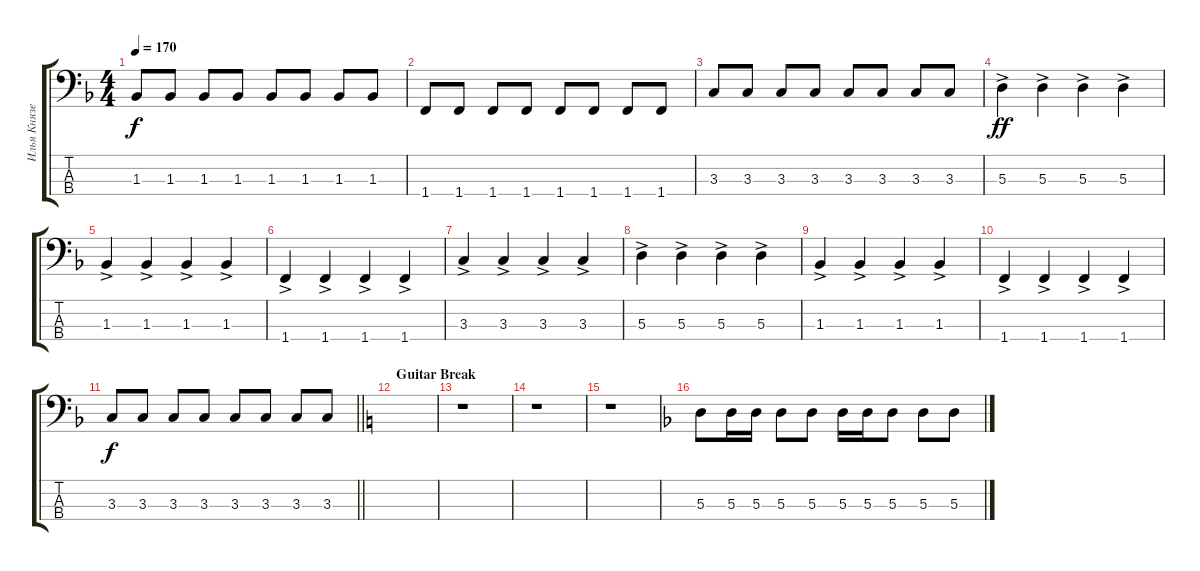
\track ("Илья Князев" "Илья Князе") {instrument electricbasspick}
\staff {score tabs}
\tuning (G2 D2 A1 E1) {hide}
\ts (4 4)
\tempo 170
\clef f4
\ks f
1.3.8{dy f} 1.3.8 1.3.8 1.3.8 1.3.8 1.3.8 1.3.8 1.3.8 |
1.4.8 1.4.8 1.4.8 1.4.8 1.4.8 1.4.8 1.4.8 1.4.8 |
3.3.8 3.3.8 3.3.8 3.3.8 3.3.8 3.3.8 3.3.8 3.3.8 |
5.3{ac}.4{dy ff} 5.3{ac}.4 5.3{ac}.4 5.3{ac}.4 |
1.3{ac}.4 1.3{ac}.4 1.3{ac}.4 1.3{ac}.4 |
1.4{ac}.4 1.4{ac}.4 1.4{ac}.4 1.4{ac}.4 |
3.3{ac}.4 3.3{ac}.4 3.3{ac}.4 3.3{ac}.4 |
5.3{ac}.4 5.3{ac}.4 5.3{ac}.4 5.3{ac}.4 |
1.3{ac}.4 1.3{ac}.4 1.3{ac}.4 1.3{ac}.4 |
1.4{ac}.4 1.4{ac}.4 1.4{ac}.4 1.4{ac}.4 |
\barLineRight lightlight
3.3.8{dy f} 3.3.8 3.3.8 3.3.8 3.3.8 3.3.8 3.3.8 3.3.8 |
\section ("" "Guitar Break")
\ks c
|
r.1 |
r.1 |
r.1 |
\ks f
5.3.8 5.3.16 5.3.16 5.3.8 5.3.8 5.3.16 5.3.16 5.3.8 5.3.8 5.3.8
